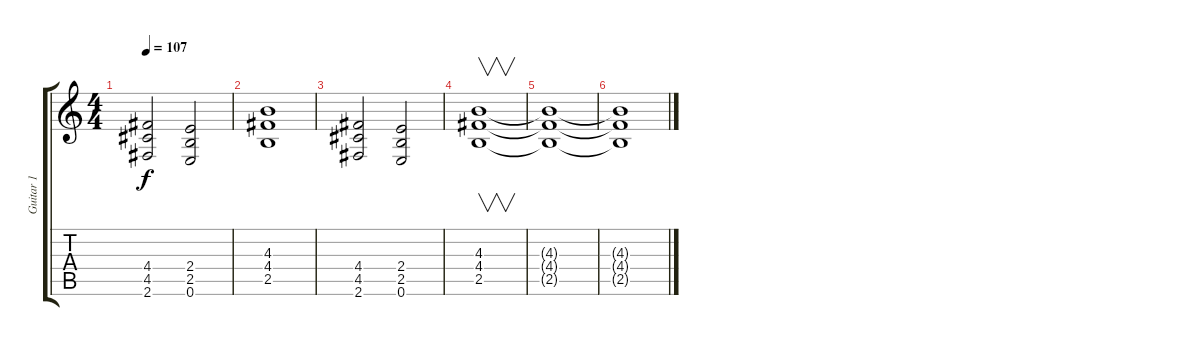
\track ("Guitar 1" "Guitar 1") {instrument overdrivenguitar}
\staff {score tabs}
\tuning (E4 B3 G3 D3 A2 E2) {hide}
\ts (4 4)
\tempo 107
\clef g2
\ks c
(4.4 4.5 2.6).2{dy f} (2.4 2.5 0.6).2 |
(4.3 4.4 2.5).1 |
(4.4 4.5 2.6).2 (2.4 2.5 0.6).2 |
(4.3 4.4 2.5).1{v} |
(4.3{t} 4.4{t} 2.5{t}).1 |
(4.3{t} 4.4{t} 2.5{t}).1
